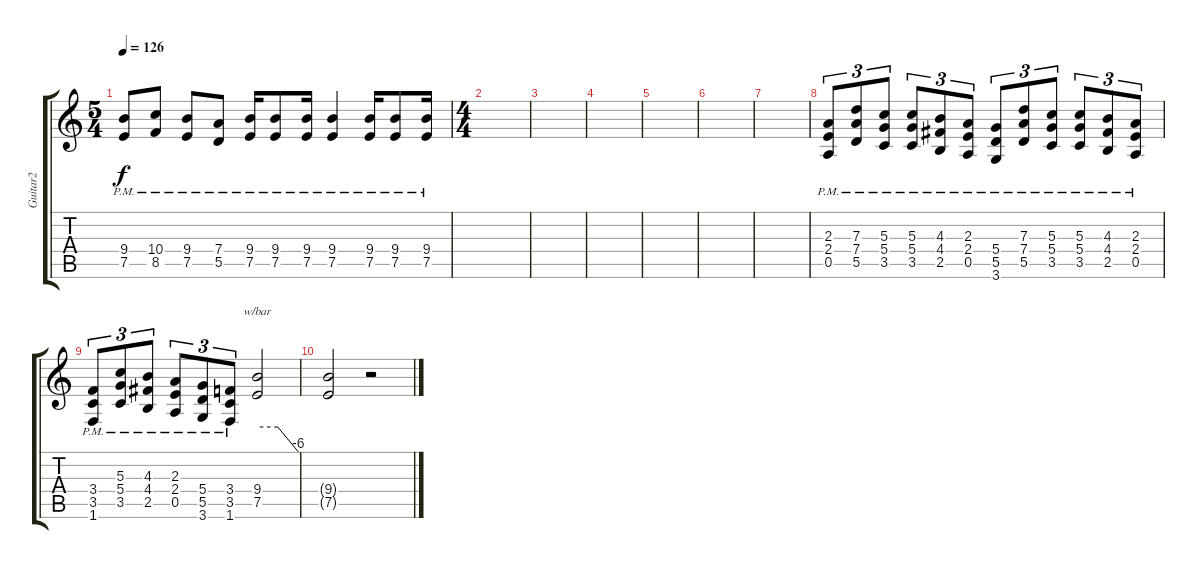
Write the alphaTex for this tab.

\track ("Guitar2" "Guitar2") {instrument distortionguitar}
\staff {score tabs}
\tuning (E4 B3 G3 D3 A2 E2) {hide}
\ts (5 4)
\tempo 126
\clef g2
\ks c
(9.4{pm} 7.5{pm}).8{dy f} (10.4{pm} 8.5{pm}).8 (9.4{pm} 7.5{pm}).8 (7.4{pm} 5.5{pm}).8 (9.4{pm} 7.5{pm}).16 (9.4{pm} 7.5{pm}).8 (9.4{pm} 7.5{pm}).16 (9.4{pm} 7.5{pm}).4 (9.4{pm} 7.5{pm}).16 (9.4{pm} 7.5{pm}).8 (9.4{pm} 7.5{pm}).16 |
\ts (4 4)
|
|
|
|
|
|
(2.3{pm} 2.4{pm} 0.5{pm}).8{tu (3 2) volume 10} (7.3{pm} 7.4{pm} 5.5{pm}).8{tu (3 2)} (5.3{pm} 5.4{pm} 3.5{pm}).8{tu (3 2)} (5.3{pm} 5.4{pm} 3.5{pm}).8{tu (3 2)} (4.3{pm} 4.4{pm} 2.5{pm}).8{tu (3 2)} (2.3{pm} 2.4{pm} 0.5{pm}).8{tu (3 2)} (5.4{pm} 5.5{pm} 3.6{pm}).8{tu (3 2)} (7.3{pm} 7.4{pm} 5.5{pm}).8{tu (3 2)} (5.3{pm} 5.4{pm} 3.5{pm}).8{tu (3 2)} (5.3{pm} 5.4{pm} 3.5{pm}).8{tu (3 2)} (4.3{pm} 4.4{pm} 2.5{pm}).8{tu (3 2)} (2.3{pm} 2.4{pm} 0.5{pm}).8{tu (3 2)} |
(3.4{pm} 3.5{pm} 1.6{pm}).8{tu (3 2)} (5.3{pm} 5.4{pm} 3.5{pm}).8{tu (3 2)} (4.3{pm} 4.4{pm} 2.5{pm}).8{tu (3 2)} (2.3{pm} 2.4{pm} 0.5{pm}).8{tu (3 2)} (5.4{pm} 5.5{pm} 3.6).8{tu (3 2)} (3.4{pm} 3.5{pm} 1.6{pm}).8{tu (3 2)} (9.4 7.5).2{tbe (custom default 0 0 30 0 60 -24)} |
(9.4{t} 7.5{t}).2 r.2
